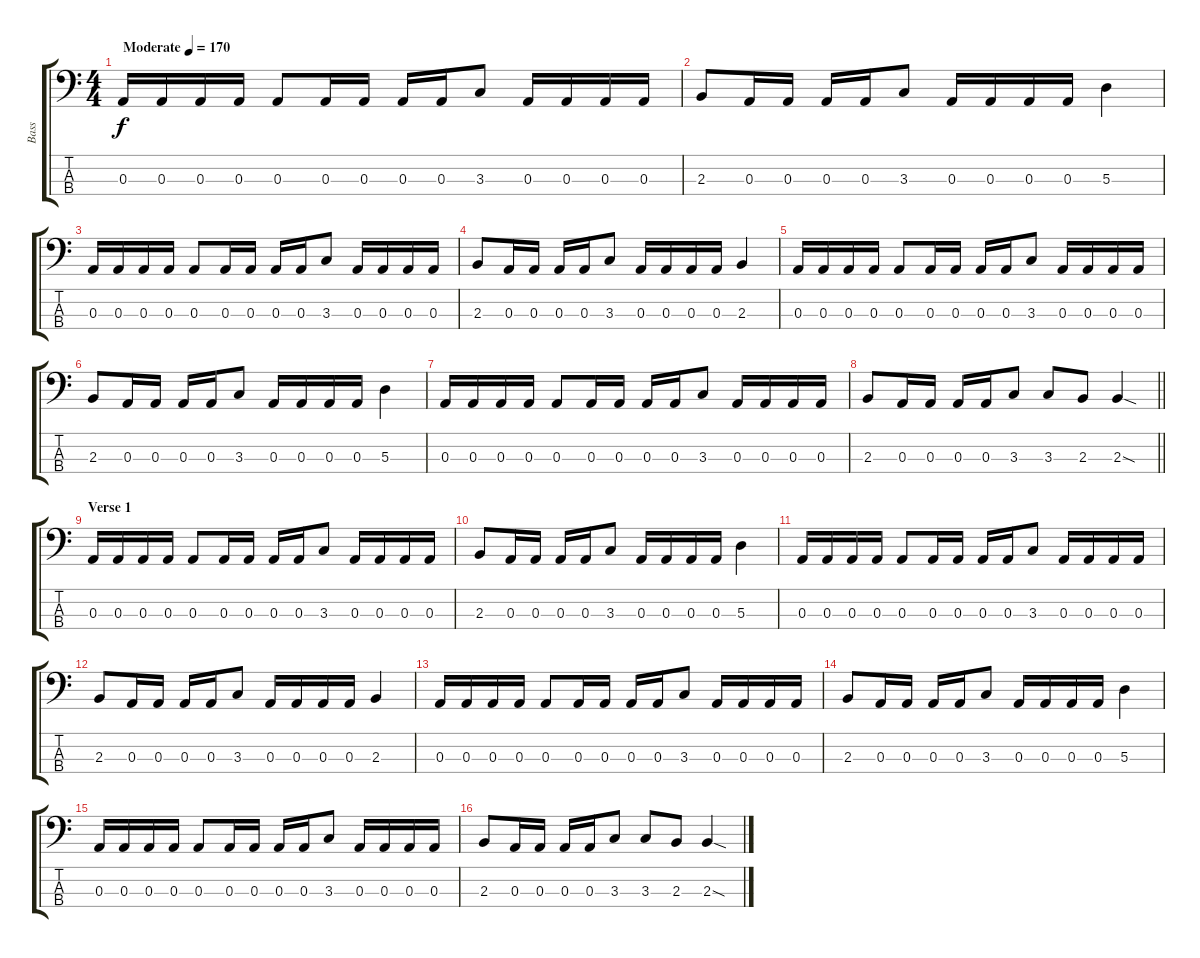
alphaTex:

\track ("Bass" "Bass") {instrument electricbassfinger}
\staff {score tabs}
\tuning (G2 D2 A1 E1) {hide}
\ts (4 4)
\tempo (170 "Moderate")
\clef f4
\ks c
0.3.16{dy f instrument electricbassfinger} 0.3.16 0.3.16 0.3.16 0.3.8 0.3.16 0.3.16 0.3.16 0.3.16 3.3.8 0.3.16 0.3.16 0.3.16 0.3.16 |
2.3.8 0.3.16 0.3.16 0.3.16 0.3.16 3.3.8 0.3.16 0.3.16 0.3.16 0.3.16 5.3.4 |
0.3.16 0.3.16 0.3.16 0.3.16 0.3.8 0.3.16 0.3.16 0.3.16 0.3.16 3.3.8 0.3.16 0.3.16 0.3.16 0.3.16 |
2.3.8 0.3.16 0.3.16 0.3.16 0.3.16 3.3.8 0.3.16 0.3.16 0.3.16 0.3.16 2.3.4 |
0.3.16 0.3.16 0.3.16 0.3.16 0.3.8 0.3.16 0.3.16 0.3.16 0.3.16 3.3.8 0.3.16 0.3.16 0.3.16 0.3.16 |
2.3.8 0.3.16 0.3.16 0.3.16 0.3.16 3.3.8 0.3.16 0.3.16 0.3.16 0.3.16 5.3.4 |
0.3.16 0.3.16 0.3.16 0.3.16 0.3.8 0.3.16 0.3.16 0.3.16 0.3.16 3.3.8 0.3.16 0.3.16 0.3.16 0.3.16 |
\barLineRight lightlight
2.3.8 0.3.16 0.3.16 0.3.16 0.3.16 3.3.8 3.3.8 2.3.8 2.3{sod}.4 |
\section ("" "Verse 1")
0.3.16 0.3.16 0.3.16 0.3.16 0.3.8 0.3.16 0.3.16 0.3.16 0.3.16 3.3.8 0.3.16 0.3.16 0.3.16 0.3.16 |
2.3.8 0.3.16 0.3.16 0.3.16 0.3.16 3.3.8 0.3.16 0.3.16 0.3.16 0.3.16 5.3.4 |
0.3.16 0.3.16 0.3.16 0.3.16 0.3.8 0.3.16 0.3.16 0.3.16 0.3.16 3.3.8 0.3.16 0.3.16 0.3.16 0.3.16 |
2.3.8 0.3.16 0.3.16 0.3.16 0.3.16 3.3.8 0.3.16 0.3.16 0.3.16 0.3.16 2.3.4 |
0.3.16 0.3.16 0.3.16 0.3.16 0.3.8 0.3.16 0.3.16 0.3.16 0.3.16 3.3.8 0.3.16 0.3.16 0.3.16 0.3.16 |
2.3.8 0.3.16 0.3.16 0.3.16 0.3.16 3.3.8 0.3.16 0.3.16 0.3.16 0.3.16 5.3.4 |
0.3.16 0.3.16 0.3.16 0.3.16 0.3.8 0.3.16 0.3.16 0.3.16 0.3.16 3.3.8 0.3.16 0.3.16 0.3.16 0.3.16 |
2.3.8 0.3.16 0.3.16 0.3.16 0.3.16 3.3.8 3.3.8 2.3.8 2.3{sod}.4
